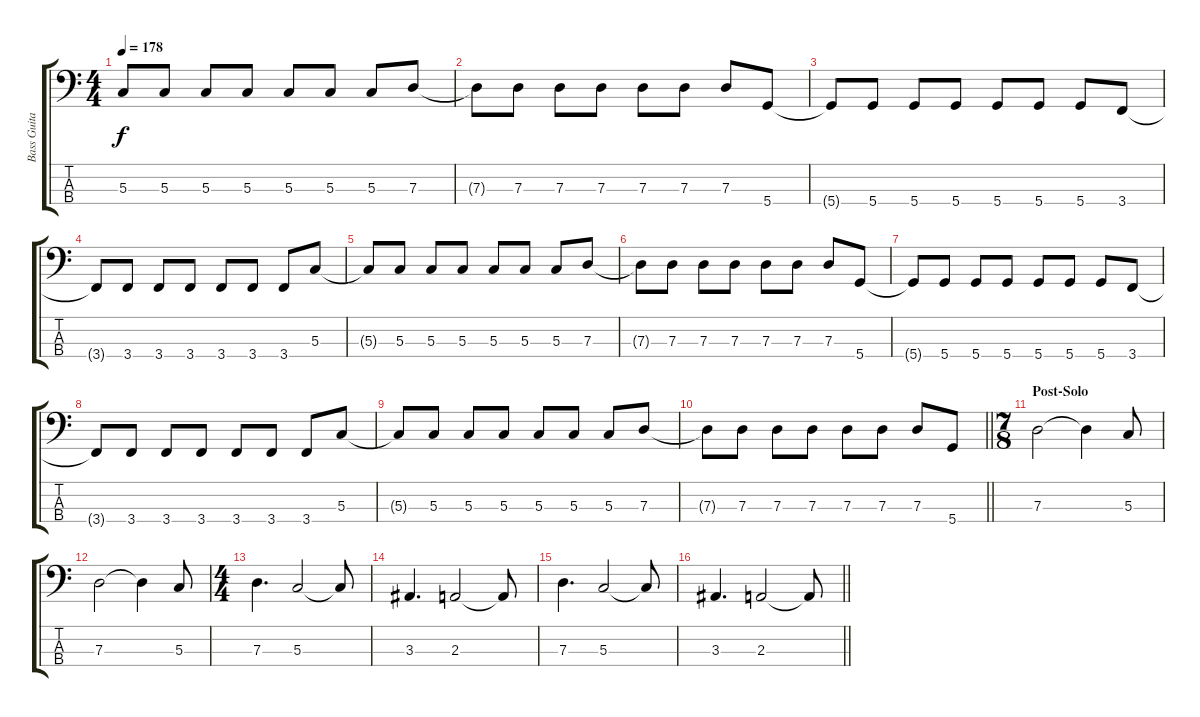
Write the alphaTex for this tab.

\track ("Bass Guitar" "Bass Guita") {instrument electricbassfinger}
\staff {score tabs}
\tuning (F2 C2 G1 D1) {hide}
\ts (4 4)
\tempo 178
\clef f4
\ks c
5.3{t}.8{dy f} 5.3.8 5.3.8 5.3.8 5.3.8 5.3.8 5.3.8 7.3.8 |
7.3{t}.8 7.3.8 7.3.8 7.3.8 7.3.8 7.3.8 7.3.8 5.4.8 |
5.4{t}.8 5.4.8 5.4.8 5.4.8 5.4.8 5.4.8 5.4.8 3.4.8 |
3.4{t}.8 3.4.8 3.4.8 3.4.8 3.4.8 3.4.8 3.4.8 5.3.8 |
5.3{t}.8 5.3.8 5.3.8 5.3.8 5.3.8 5.3.8 5.3.8 7.3.8 |
7.3{t}.8 7.3.8 7.3.8 7.3.8 7.3.8 7.3.8 7.3.8 5.4.8 |
5.4{t}.8 5.4.8 5.4.8 5.4.8 5.4.8 5.4.8 5.4.8 3.4.8 |
3.4{t}.8 3.4.8 3.4.8 3.4.8 3.4.8 3.4.8 3.4.8 5.3.8 |
5.3{t}.8 5.3.8 5.3.8 5.3.8 5.3.8 5.3.8 5.3.8 7.3.8 |
\barLineRight lightlight
7.3{t}.8 7.3.8 7.3.8 7.3.8 7.3.8 7.3.8 7.3.8 5.4.8 |
\ts (7 8)
\section ("" "Post-Solo")
7.3.2 7.3{t}.4 5.3.8 |
7.3.2 7.3{t}.4 5.3.8 |
\ts (4 4)
7.3.4{d} 5.3.2 5.3{t}.8 |
3.3.4{d} 2.3.2 2.3{t}.8 |
7.3.4{d} 5.3.2 5.3{t}.8 |
\barLineRight lightlight
3.3.4{d} 2.3.2 2.3{t}.8
